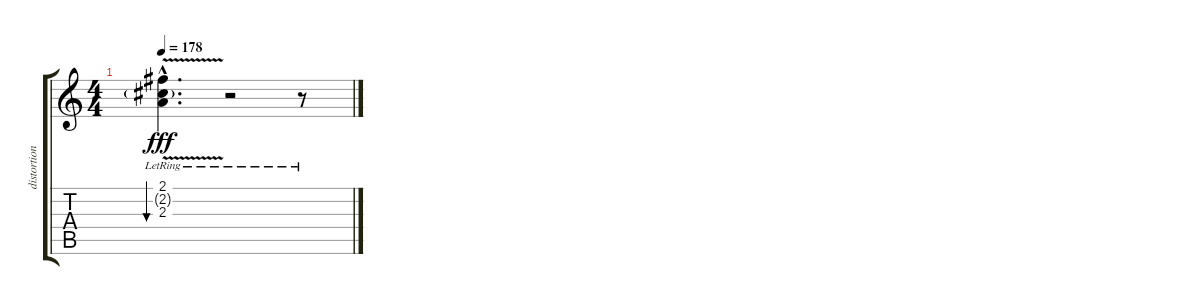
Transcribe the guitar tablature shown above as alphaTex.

\track ("distortion" "distortion") {instrument distortionguitar}
\staff {score tabs}
\tuning (E4 B3 G3 D3 A2 E2) {hide}
\ts (4 4)
\tempo 178
\clef g2
\ks c
(2.1{v hac} 2.2{g hac lr} 2.3{hac}).4{d bu 120 dy fff} r.2 r.8
